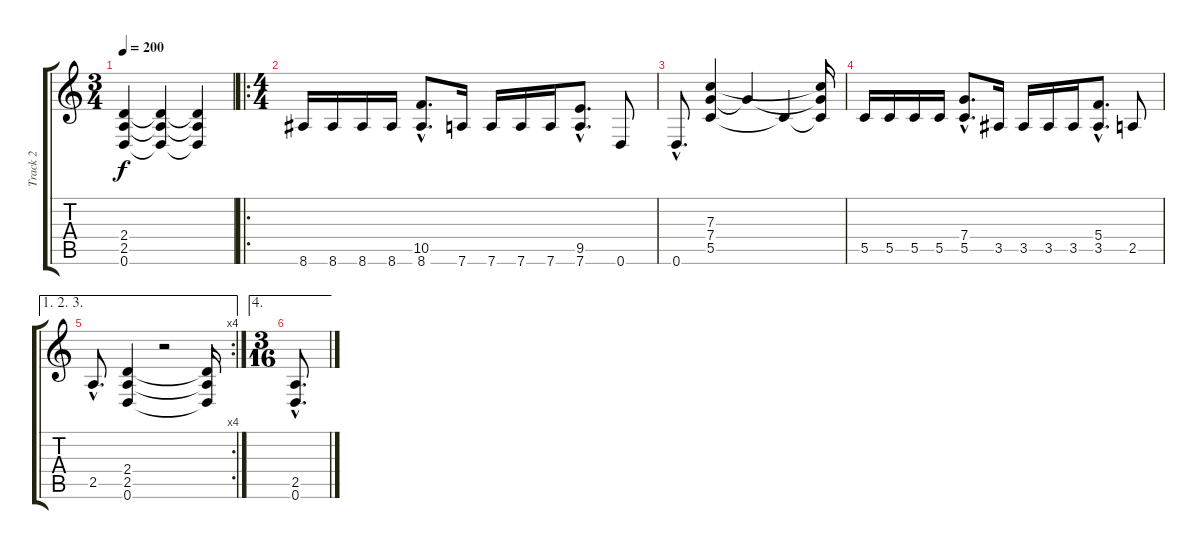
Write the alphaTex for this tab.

\track ("Track 2" "Track 2") {instrument distortionguitar}
\staff {score tabs}
\tuning (D4 A3 F3 C3 G2 D2) {hide}
\ts (3 4)
\tempo 200
\clef g2
\ks c
(2.4 2.5 0.6).4{dy f} (2.4{t} 2.5{t} 0.6{t}).4 (2.4{t} 2.5{t} 0.6{t}).4 |
\ro
\ts (4 4)
8.6.16 8.6.16 8.6.16 8.6.16 (10.5{hac} 8.6{hac}).8{d} 7.6.16 7.6.16 7.6.16 7.6.16 (9.5{hac} 7.6{hac}).8{d} 0.6.8 |
0.6{hac}.8{d} (7.3 7.4 5.5).4 7.4{t}.4 5.5{t}.4 (7.3{t} 7.4{t} 5.5{t}).16 |
5.5.16 5.5.16 5.5.16 5.5.16 (7.4{hac} 5.5{hac}).8{d} 3.5.16 3.5.16 3.5.16 3.5.16 (5.4{hac} 3.5{hac}).8{d} 2.5.8 |
\ae (1 2 3)
\rc 4
2.5{hac}.8{d} (2.4 2.5 0.6).4 r.2 (2.4{t} 2.5{t} 0.6{t}).16 |
\ae 4
\ts (3 16)
(2.5{hac} 0.6{hac}).8{d}
